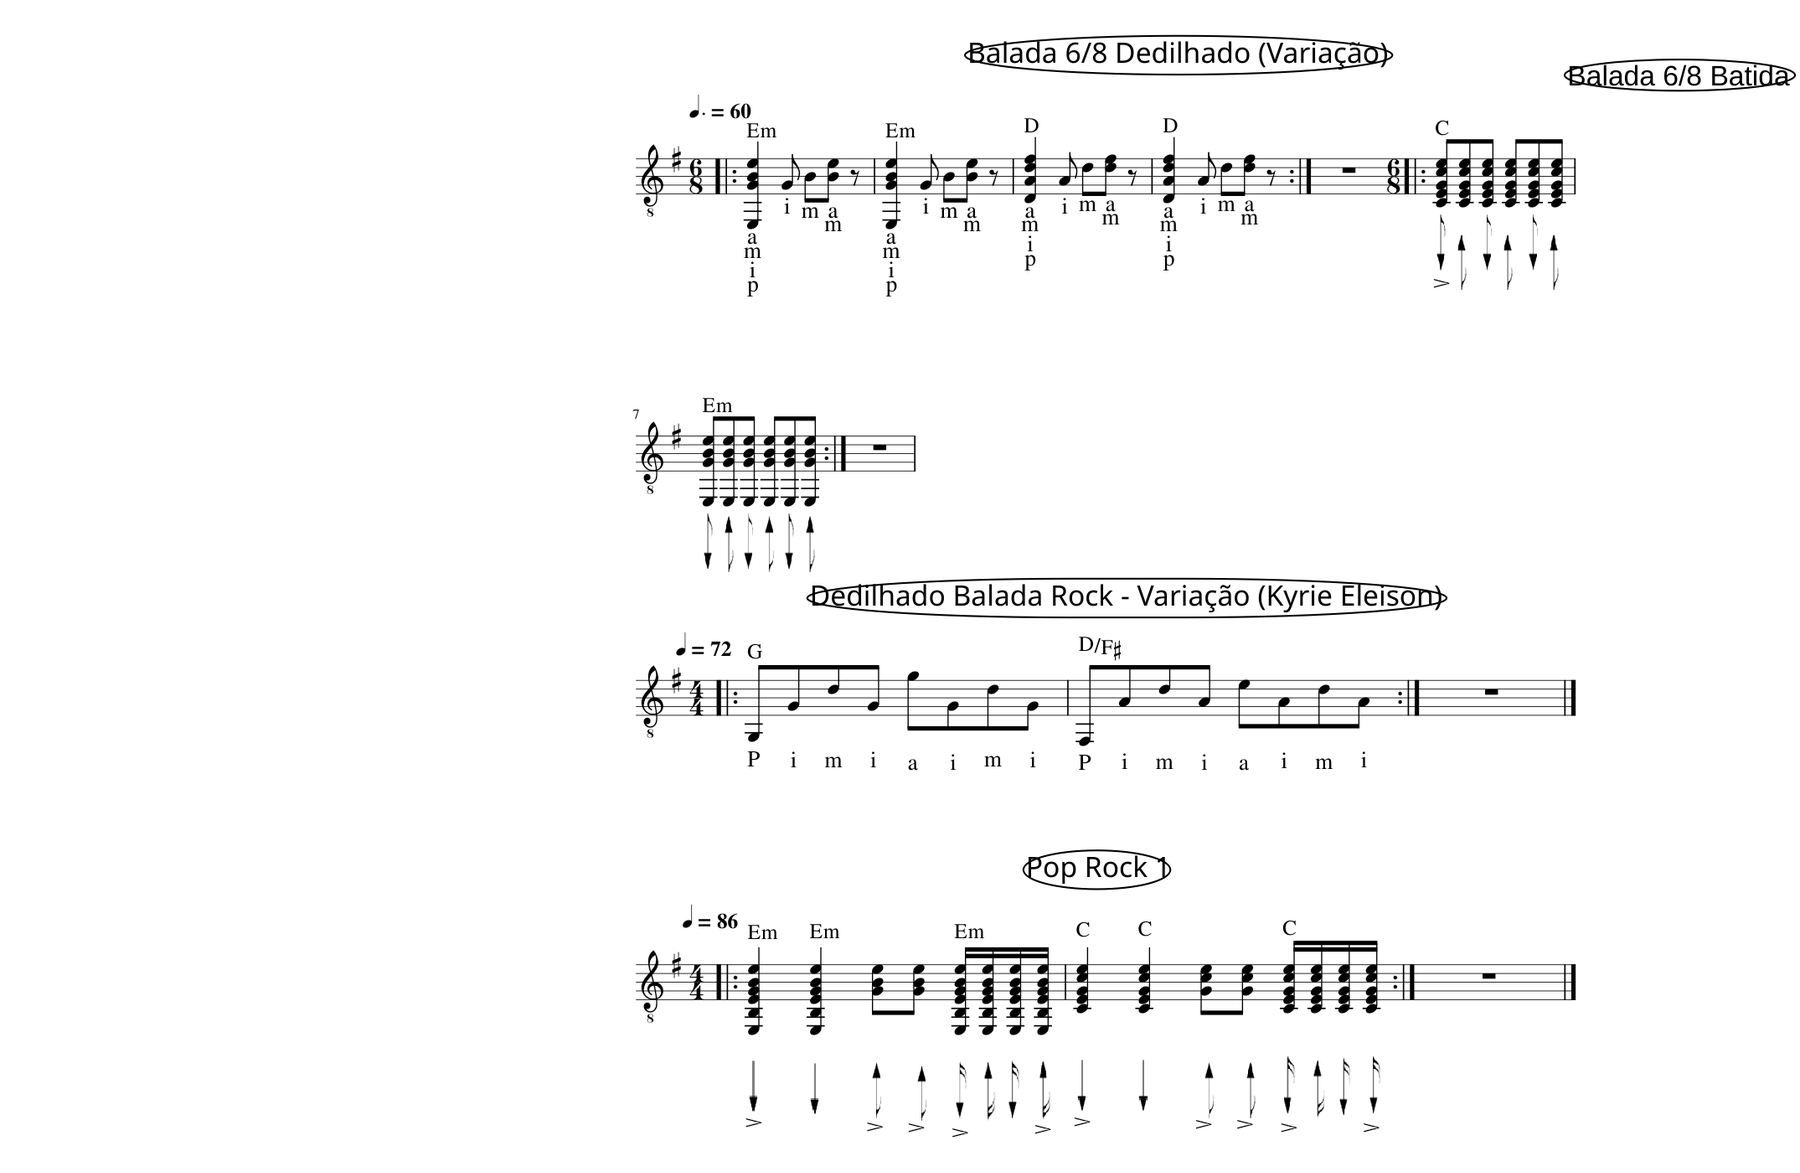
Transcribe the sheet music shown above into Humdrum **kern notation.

**kern	**text	**text	**text	**text	**text	**text	**text	**harte
*part1	*part1	*part1	*part1	*part1	*part1	*part1	*part1	*part1
*staff1	*staff1	*staff1	*staff1	*staff1	*staff1	*staff1	*staff1	*
*I"Violão acústico	*	*	*	*	*	*	*	*
*I'Viol.	*	*	*	*	*	*	*	*
!!LO:PB:g=z
*clefGv2	*	*	*	*	*	*	*	*
*k[f#]	*	*	*	*	*	*	*	*
*M6/8	*	*	*	*	*	*	*	*
*MM90	*	*	*	*	*	*	*	*
=1!|:	=1!|:	=1!|:	=1!|:	=1!|:	=1!|:	=1!|:	=1!|:	=1!|:
!LO:TX:a:t=Balada 6/8 Dedilhado (Variação)	!	!	!	!	!	!	!	!LO:H:kt=m
4EE/<<<< 4G/<<<< 4B/<<<< 4e/<<<<	.	.	.	.	.	.	.	E:min
8G</	.	.	.	.	.	.	.	.
8B<\L	.	.	.	.	.	.	.	.
8B\<< 8e\<<J	.	.	.	.	.	.	.	.
8r	.	.	.	.	.	.	.	.
=2	=2	=2	=2	=2	=2	=2	=2	=2
!	!	!	!	!	!	!	!	!LO:H:kt=m
4EE/<<<< 4G/<<<< 4B/<<<< 4e/<<<<	.	.	.	.	.	.	.	E:min
8G</	.	.	.	.	.	.	.	.
8B<\L	.	.	.	.	.	.	.	.
8B\<< 8e\<<J	.	.	.	.	.	.	.	.
8r	.	.	.	.	.	.	.	.
=3	=3	=3	=3	=3	=3	=3	=3	=3
4D/<<<< 4A/<<<< 4d/<<<< 4f#/<<<<	.	.	.	.	.	.	.	D:maj
8A</	.	.	.	.	.	.	.	.
8d<\L	.	.	.	.	.	.	.	.
8d\<< 8f#\<<J	.	.	.	.	.	.	.	.
8r	.	.	.	.	.	.	.	.
=4	=4	=4	=4	=4	=4	=4	=4	=4
4D/<<<< 4A/<<<< 4d/<<<< 4f#/<<<<	.	.	.	.	.	.	.	D:maj
8A</	.	.	.	.	.	.	.	.
8d<\L	.	.	.	.	.	.	.	.
8d\<< 8f#\<<J	.	.	.	.	.	.	.	.
8r	.	.	.	.	.	.	.	.
=5:|!	=5:|!	=5:|!	=5:|!	=5:|!	=5:|!	=5:|!	=5:|!	=5:|!
2.r	.	.	.	.	.	.	.	.
=6!|:	=6!|:	=6!|:	=6!|:	=6!|:	=6!|:	=6!|:	=6!|:	=6!|:
*M6/8	*	*	*	*	*	*	*	*
8C/^ 8E/^ 8G/^ 8c/^ 8e/^L	.	.	.	.	.	.	.	C:maj
8C/ 8E/ 8G/ 8c/ 8e/	.	.	.	.	.	.	.	.
8C/ 8E/ 8G/ 8c/ 8e/J	.	.	.	.	.	.	.	.
8C/ 8E/ 8G/ 8c/ 8e/L	.	.	.	.	.	.	.	.
!LO:TX:a:t=Balada 6/8 Batida	!	!	!	!	!	!	!	!
8C/ 8E/ 8G/ 8c/ 8e/	.	.	.	.	.	.	.	.
8C/ 8E/ 8G/ 8c/ 8e/J	.	.	.	.	.	.	.	.
!!LO:LB:g=z
=7	=7	=7	=7	=7	=7	=7	=7	=7
!	!	!	!	!	!	!	!	!LO:H:kt=m
8EE/ 8G/ 8B/ 8e/L	.	.	.	.	.	.	.	E:min
8EE/ 8G/ 8B/ 8e/	.	.	.	.	.	.	.	.
8EE/ 8G/ 8B/ 8e/J	.	.	.	.	.	.	.	.
8EE/ 8G/ 8B/ 8e/L	.	.	.	.	.	.	.	.
8EE/ 8G/ 8B/ 8e/	.	.	.	.	.	.	.	.
8EE/ 8G/ 8B/ 8e/J	.	.	.	.	.	.	.	.
=8:|!	=8:|!	=8:|!	=8:|!	=8:|!	=8:|!	=8:|!	=8:|!	=8:|!
2.r	.	.	.	.	.	.	.	.
!!LO:LB:g=z
=1!|:	=1!|:	=1!|:	=1!|:	=1!|:	=1!|:	=1!|:	=1!|:	=1!|:
*M4/4	*	*	*	*	*	*	*	*
*MM72	*	*	*	*	*	*	*	*
!	!LO:LY:b	!	!	!	!	!	!	!
8GG/L	P	.	.	.	.	.	.	G:maj
!	!LO:LY:b	!	!	!	!	!	!	!
8G/	i	.	.	.	.	.	.	.
!	!LO:LY:b	!	!	!	!	!	!	!
8d/	m	.	.	.	.	.	.	.
!	!LO:LY:b	!	!	!	!	!	!	!
8G/J	i	.	.	.	.	.	.	.
!	!LO:LY:b	!	!	!	!	!	!	!
8g\L	a	.	.	.	.	.	.	.
!	!LO:LY:b	!	!	!	!	!	!	!
8G\	i	.	.	.	.	.	.	.
!LO:TX:a:t=Dedilhado Balada Rock - Variação (Kyrie Eleison)	!	!	!	!	!	!	!	!
!	!LO:LY:b	!	!	!	!	!	!	!
8d\	m	.	.	.	.	.	.	.
!	!LO:LY:b	!	!	!	!	!	!	!
8G\J	i	.	.	.	.	.	.	.
=2	=2	=2	=2	=2	=2	=2	=2	=2
!	!LO:LY:b	!	!	!	!	!	!	!
8FF#/L	P	.	.	.	.	.	.	D:maj/3
!	!LO:LY:b	!	!	!	!	!	!	!
8A/	i	.	.	.	.	.	.	.
!	!LO:LY:b	!	!	!	!	!	!	!
8d/	m	.	.	.	.	.	.	.
!	!LO:LY:b	!	!	!	!	!	!	!
8A/J	i	.	.	.	.	.	.	.
!	!LO:LY:b	!	!	!	!	!	!	!
8e\L	a	.	.	.	.	.	.	.
!	!LO:LY:b	!	!	!	!	!	!	!
8A\	i	.	.	.	.	.	.	.
!	!LO:LY:b	!	!	!	!	!	!	!
8d\	m	.	.	.	.	.	.	.
!	!LO:LY:b	!	!	!	!	!	!	!
8A\J	i	.	.	.	.	.	.	.
=3:|!	=3:|!	=3:|!	=3:|!	=3:|!	=3:|!	=3:|!	=3:|!	=3:|!
1r	.	.	.	.	.	.	.	.
!!LO:LB:g=z
=1|!:	=1|!:	=1|!:	=1|!:	=1|!:	=1|!:	=1|!:	=1|!:	=1|!:
*M4/4	*	*	*	*	*	*	*	*
*MM86	*	*	*	*	*	*	*	*
!	!	!	!	!	!	!	!	!LO:H:kt=m
4EE/^< 4BB/^< 4E/^< 4G/^< 4B/^< 4e/^<	.	.	.	.	.	.	.	E:min
!	!	!	!	!	!	!	!	!LO:H:kt=m
4EE/ 4BB/ 4E/ 4G/ 4B/ 4e/	.	.	.	.	.	.	.	E:min
8G\^< 8B\^< 8e\^<L	.	.	.	.	.	.	.	.
8G\^< 8B\^< 8e\^<J	.	.	.	.	.	.	.	.
!	!	!	!	!	!	!	!	!LO:H:kt=m
16EE/^ 16BB/^ 16E/^ 16G/^ 16B/^ 16e/^LL	.	.	.	.	.	.	.	E:min
16EE/ 16BB/ 16E/ 16G/ 16B/ 16e/	.	.	.	.	.	.	.	.
!LO:TX:a:t=Pop Rock 1	!	!	!	!	!	!	!	!
16EE/ 16BB/ 16E/ 16G/ 16B/ 16e/	.	.	.	.	.	.	.	.
16EE/^ 16BB/^ 16E/^ 16G/^ 16B/^ 16e/^JJ	.	.	.	.	.	.	.	.
=2	=2	=2	=2	=2	=2	=2	=2	=2
4C/^ 4E/^ 4G/^ 4c/^ 4e/^	.	.	.	.	.	.	.	C:maj
4C/ 4E/ 4G/ 4c/ 4e/	.	.	.	.	.	.	.	C:maj
8G\^< 8c\^< 8e\^<L	.	.	.	.	.	.	.	.
8G\^< 8c\^< 8e\^<J	.	.	.	.	.	.	.	.
16C/^ 16E/^ 16G/^ 16c/^ 16e/^LL	.	.	.	.	.	.	.	C:maj
16C/ 16E/ 16G/ 16c/ 16e/	.	.	.	.	.	.	.	.
16C/ 16E/ 16G/ 16c/ 16e/	.	.	.	.	.	.	.	.
!	!	!	!	!	!	!	!LO:LY:b	!
16C/^ 16E/^ 16G/^ 16c/^ 16e/^JJ	.	.	.	.	.	.	.	.
=3:|!	=3:|!	=3:|!	=3:|!	=3:|!	=3:|!	=3:|!	=3:|!	=3:|!
1r	.	.	.	.	.	.	.	.
==	==	==	==	==	==	==	==	==
*-	*-	*-	*-	*-	*-	*-	*-	*-
